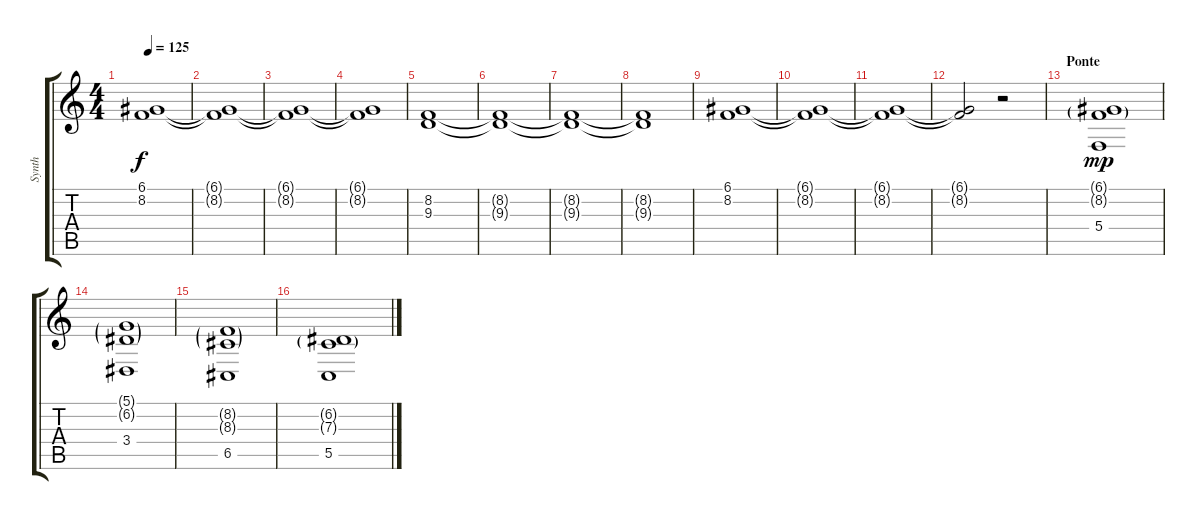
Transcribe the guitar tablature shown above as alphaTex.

\track ("Synth" "Synth") {instrument stringensemble2}
\staff {score tabs}
\tuning (D4 A3 F3 C3 G2 D2) {hide}
\ts (4 4)
\tempo 125
\clef g2
\ks c
(6.1 8.2).1{dy f} |
(6.1{t} 8.2{t}).1 |
(6.1{t} 8.2{t}).1 |
(6.1{t} 8.2{t}).1 |
(8.2 9.3).1 |
(8.2{t} 9.3{t}).1 |
(8.2{t} 9.3{t}).1 |
(8.2{t} 9.3{t}).1 |
(6.1 8.2).1 |
(6.1{t} 8.2{t}).1 |
(6.1{t} 8.2{t}).1 |
(6.1{t} 8.2{t}).2 r.2 |
\section ("" "Ponte")
(6.1{g} 8.2{g} 5.4).1{dy mp} |
(5.1{g} 6.2{g} 3.4).1 |
(8.2{g} 8.3{g} 6.5).1 |
(6.2{g} 7.3{g} 5.5).1
